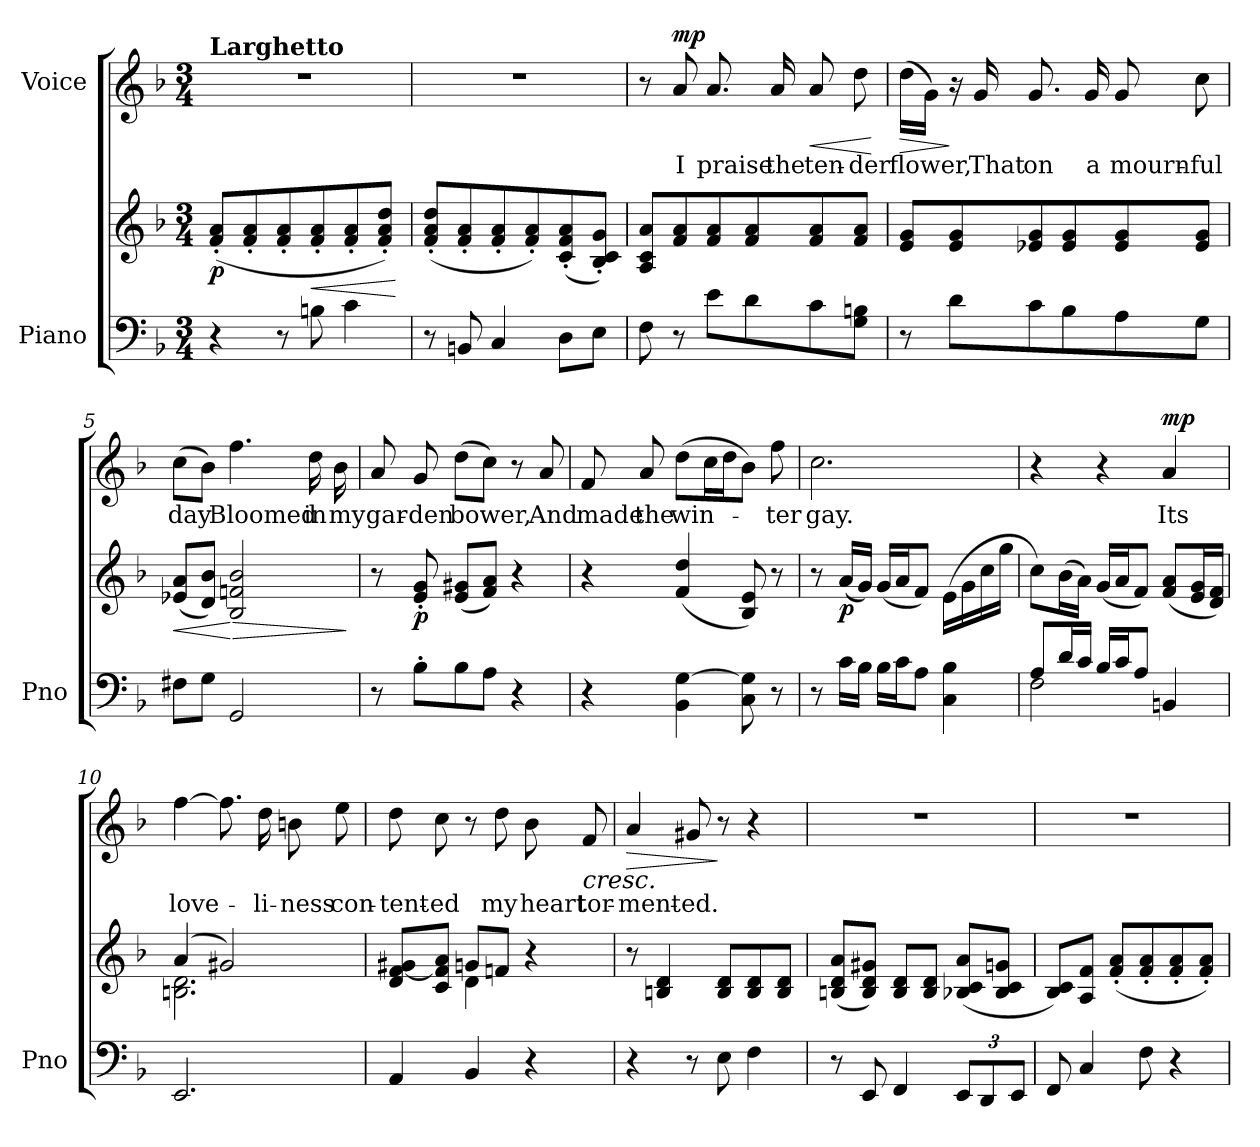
**kern	**kern	**dynam	**kern	**text	**dynam
*part2	*part2	*part2	*part1	*part1	*part1
*staff3	*staff2	*staff2/3	*staff1	*staff1	*staff1
*I"Piano	*	*	*I"Voice	*	*
*I'Pno	*	*	*	*	*
*clefF4	*clefG2	*	*clefG2	*	*
*k[b-]	*k[b-]	*	*k[b-]	*	*
*M3/4	*M3/4	*	*M3/4	*	*
=1	=1	=1	=1	=1	=1
!	!	!	!LO:TX:a:B:t=Larghetto	!	!
!	!	!LO:DY:b	!	!	!
4r	(<8f/' 8a/'L	p	2.r	.	.
.	8f/' 8a/'	.	.	.	.
8r	8f/' 8a/'	.	.	.	.
!	!	!LO:HP:b	!	!	!
8Bn\	8f/' 8a/'	<	.	.	.
4c\	8f/' 8a/'	.	.	.	.
.	8f/' 8a/' 8dd/'J)	.	.	.	.
.	.	[	.	.	.
=2	=2	=2	=2	=2	=2
8r	(<8f/' 8a/' 8dd/'L	.	2.r	.	.
8BBn/	8f/' 8a/'	.	.	.	.
4C/	8f/' 8a/'	.	.	.	.
.	8f/' 8a/')	.	.	.	.
8D\L	(<8c/' 8f/' 8a/'	.	.	.	.
8E\J	8B-/' 8c/' 8g/'J)	.	.	.	.
=3	=3	=3	=3	=3	=3
8F\	8A/ 8c/ 8a/L	.	8r	.	.
!	!	!	!	!LO:LY:b	!LO:DY:a
8r	8f/ 8a/	.	8a/	I	mp
!	!	!	!	!LO:LY:b	!
8e\L	8f/ 8a/	.	8.a/	praise	.
8d\	8f/ 8a/	.	.	.	.
!	!	!	!	!LO:LY:b	!
.	.	.	16a/	the	.
!	!	!	!	!LO:LY:b	!LO:HP:b
8c\	8f/ 8a/	.	8a/	ten-	<
!	!	!	!	!LO:LY:b	!
8G\ 8Bn\J	8f/ 8a/J	.	8dd\	-der	.
.	.	.	.	.	[
!!LO:LB:g=z
=4	=4	=4	=4	=4	=4
!	!	!	!	!LO:LY:b	!LO:HP:b
8r	8e/ 8g/L	.	(>16dd\LL	flower,	>
.	.	.	16g\JJ)	.	.
8d\L	8e/ 8g/	.	16r	.	]
!	!	!	!	!LO:LY:b	!
.	.	.	16g/	That	.
!	!	!	!	!LO:LY:b	!
8c\	8e-X/ 8g/	.	8.g/	on	.
8B-\	8e-/ 8g/	.	.	.	.
!	!	!	!	!LO:LY:b	!
.	.	.	16g/	a	.
!	!	!	!	!LO:LY:b	!
8A\	8e-/ 8g/	.	8g/	mourn-	.
!	!	!	!	!LO:LY:b	!
8G\J	8e-/ 8g/J	.	8cc\	-ful	.
=5	=5	=5	=5	=5	=5
!	!	!LO:HP:b	!	!LO:LY:b	!
8F#X\L	(<8e-X/ 8a/L	<	(>8cc\L	day	.
8G\J	8d/ 8b-/J)	.	8b-\J)	.	.
!	!	!LO:HP:n=1:b	!	!LO:LY:b	!
2GG/	2B-/ 2fn/ 2b-/	[ >	4.ff\	Bloomed	.
!	!	!	!	!LO:LY:b	!
.	.	.	16dd\	in	.
!	!	!	!	!LO:LY:b	!
.	.	.	16b-\	my	.
.	.	]	.	.	.
=6	=6	=6	=6	=6	=6
!	!	!	!	!LO:LY:b	!
8r	8r	.	8a/	gar-	.
!	!	!LO:DY:b	!	!LO:LY:b	!
8B-'\L	8e/' 8g/'	p	8g/	-den	.
!	!	!	!	!LO:LY:b	!
8B-\	(<8e/ 8g#X/L	.	(>8dd\L	bower,	.
8A\J	8f/ 8a/J)	.	8cc\J)	.	.
4r	4r	.	8r	.	.
!	!	!	!	!LO:LY:b	!
.	.	.	8a/	And	.
!!LO:LB:g=z
=7	=7	=7	=7	=7	=7
!	!	!	!	!LO:LY:b	!
4r	4r	.	8f/	made	.
!	!	!	!	!LO:LY:b	!
.	.	.	8a/	the	.
!	!	!	!	!LO:LY:b	!
4BB-\ [4G\	(>4f/ 4dd/	.	(>8dd\L	win-	.
.	.	.	16cc\L	.	.
.	.	.	16dd\J	.	.
8C\ 8G\]	8B-/ 8e/)	.	8b-\J)	.	.
!	!	!	!	!LO:LY:b	!
8r	8r	.	8ff\	-ter	.
=8	=8	=8	=8	=8	=8
!	!	!	!	!LO:LY:b	!
8r	8r	.	2.cc\	gay.	.
!	!	!LO:DY:b	!	!	!
16c\LL	(<16a/LL	p	.	.	.
16B-\JJ	16g/JJ)	.	.	.	.
16B-\LL	(<16g/LL	.	.	.	.
16c\J	16a/J	.	.	.	.
8A\J	8f/J)	.	.	.	.
4C\ 4B-\	(>16e\LL	.	.	.	.
.	16g\	.	.	.	.
.	16cc\	.	.	.	.
.	16gg\JJ	.	.	.	.
=9	=9	=9	=9	=9	=9
*^	*	*	*	*	*
8A/L	2F\	8cc\L)	.	4r	.	.
16d/L	.	(>16b-\L	.	.	.	.
16c/JJ	.	16a\JJ)	.	.	.	.
16B-/LL	.	(<16g/LL	.	4r	.	.
16c/J	.	16a/J	.	.	.	.
8A/J	.	8f/J)	.	.	.	.
!	!	!	!	!	!LO:LY:b	!LO:DY:a
4BBn/	4ryy	(<8f/ 8a/L	.	4a/	Its	mp
.	.	16e/ 16g/L	.	.	.	.
.	.	16d/ 16f/JJ)	.	.	.	.
*v	*v	*	*	*	*	*
!!LO:LB:g=z
=10	=10	=10	=10	=10	=10
*	*^	*	*	*	*
!	!	!	!	!	!LO:LY:b	!
2.EE/	(>4a/	2.Bn\ 2.d\	.	[4ff\	love-	.
.	2g#X/)	.	.	8.ff\]	.	.
!	!	!	!	!	!LO:LY:b	!
.	.	.	.	16dd\	-li-	.
!	!	!	!	!	!LO:LY:b	!
.	.	.	.	8bn\	-ness	.
!	!	!	!	!	!LO:LY:b	!
.	.	.	.	8ee\	con-	.
=11	=11	=11	=11	=11	=11	=11
!	!	!	!	!	!LO:LY:b	!
4AA/	8d/ [8f/ 8g#X/L	4ryy	.	8dd\	-tent-	.
!	!	!	!	!	!LO:LY:b	!
.	8c/ 8f/] 8a/J	.	.	8cc\	-ed	.
4BB-/	8gn/L	4d\	.	8r	.	.
!	!	!	!	!	!LO:LY:b	!
.	8fn/J	.	.	8dd\	my	.
!	!	!	!	!	!LO:LY:b	!
4r	4r	4ryy	.	8b-\	heart	.
!	!	!	!	!	!LO:LY:b	!LO:HP:b
.	.	.	.	8f/	tor-	<
*	*v	*v	*	*	*	*
=12	=12	=12	=12	=12	=12
!	!	!	!	!LO:LY:b	!LO:HP:b
4r	8r	.	4a/	-ment-	>
.	4Bn/ 4d/	.	.	.	.
!	!	!	!	!LO:LY:b	!
8r	.	.	8g#X/	-ed.	[
8E\	8B/ 8d/L	.	8r	.	]
4F\	8B/ 8d/	.	4r	.	.
.	8B/ 8d/J	.	.	.	.
=13	=13	=13	=13	=13	=13
8r	(>8Bn/ 8d/ 8a/L	.	2.r	.	.
8EE/	8B/ 8d/ 8g#X/J)	.	.	.	.
4FF/	8B/ 8d/L	.	.	.	.
.	8B/ 8d/J	.	.	.	.
*Xbrackettup	*	*	*	*	*
12EE/L	(>8B-X/ 8c/ 8a/L	.	.	.	.
12DD/	.	.	.	.	.
.	8B-/ 8c/ 8gn/J	.	.	.	.
12EE/J	.	.	.	.	.
!!LO:PB:g=z
=14	=14	=14	=14	=14	=14
8FF/	8B-/ 8c/L)	.	2.r	.	.
4C/	8A/ 8f/J	.	.	.	.
.	(<8f/' 8a/'L	.	.	.	.
8F\	8f/' 8a/'	.	.	.	.
4r	8f/' 8a/'	.	.	.	.
.	8f/' 8a/'J)	.	.	.	.
=	=	=	=	=	=
*-	*-	*-	*-	*-	*-
